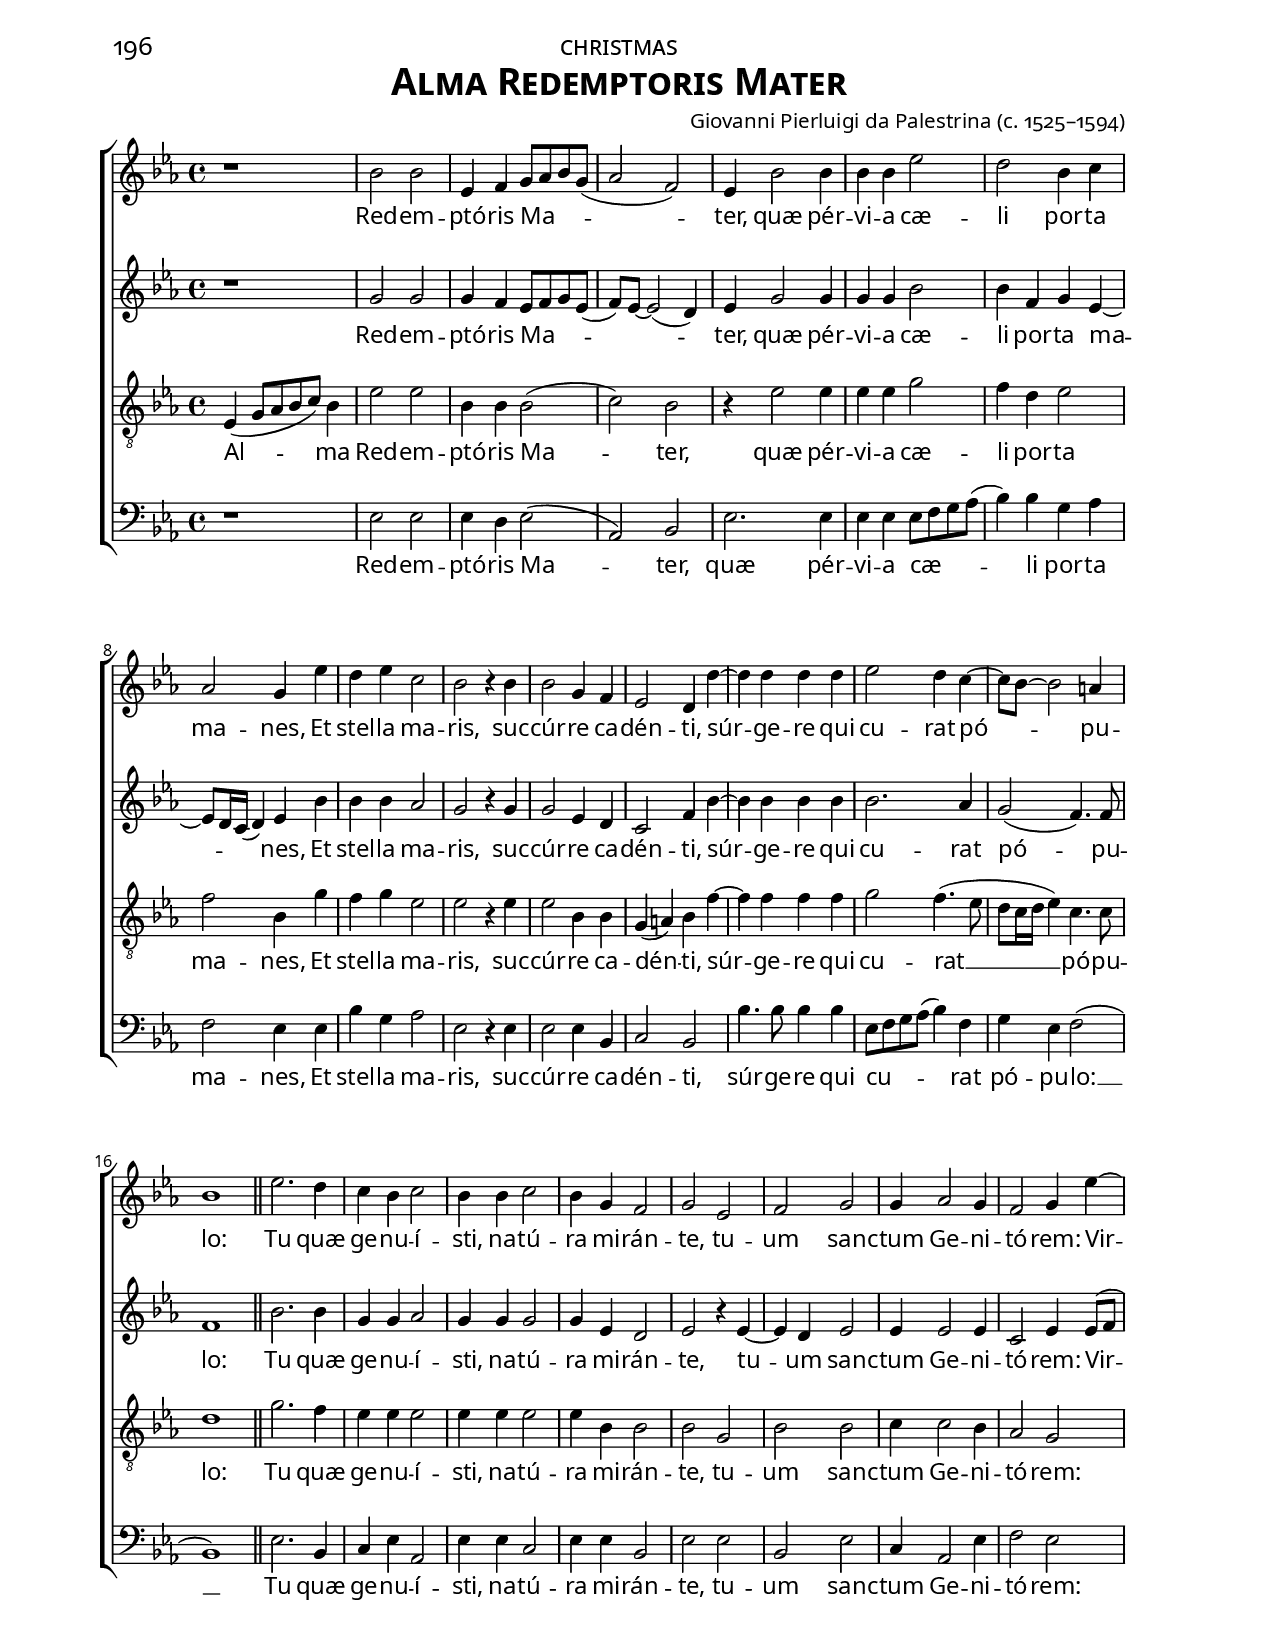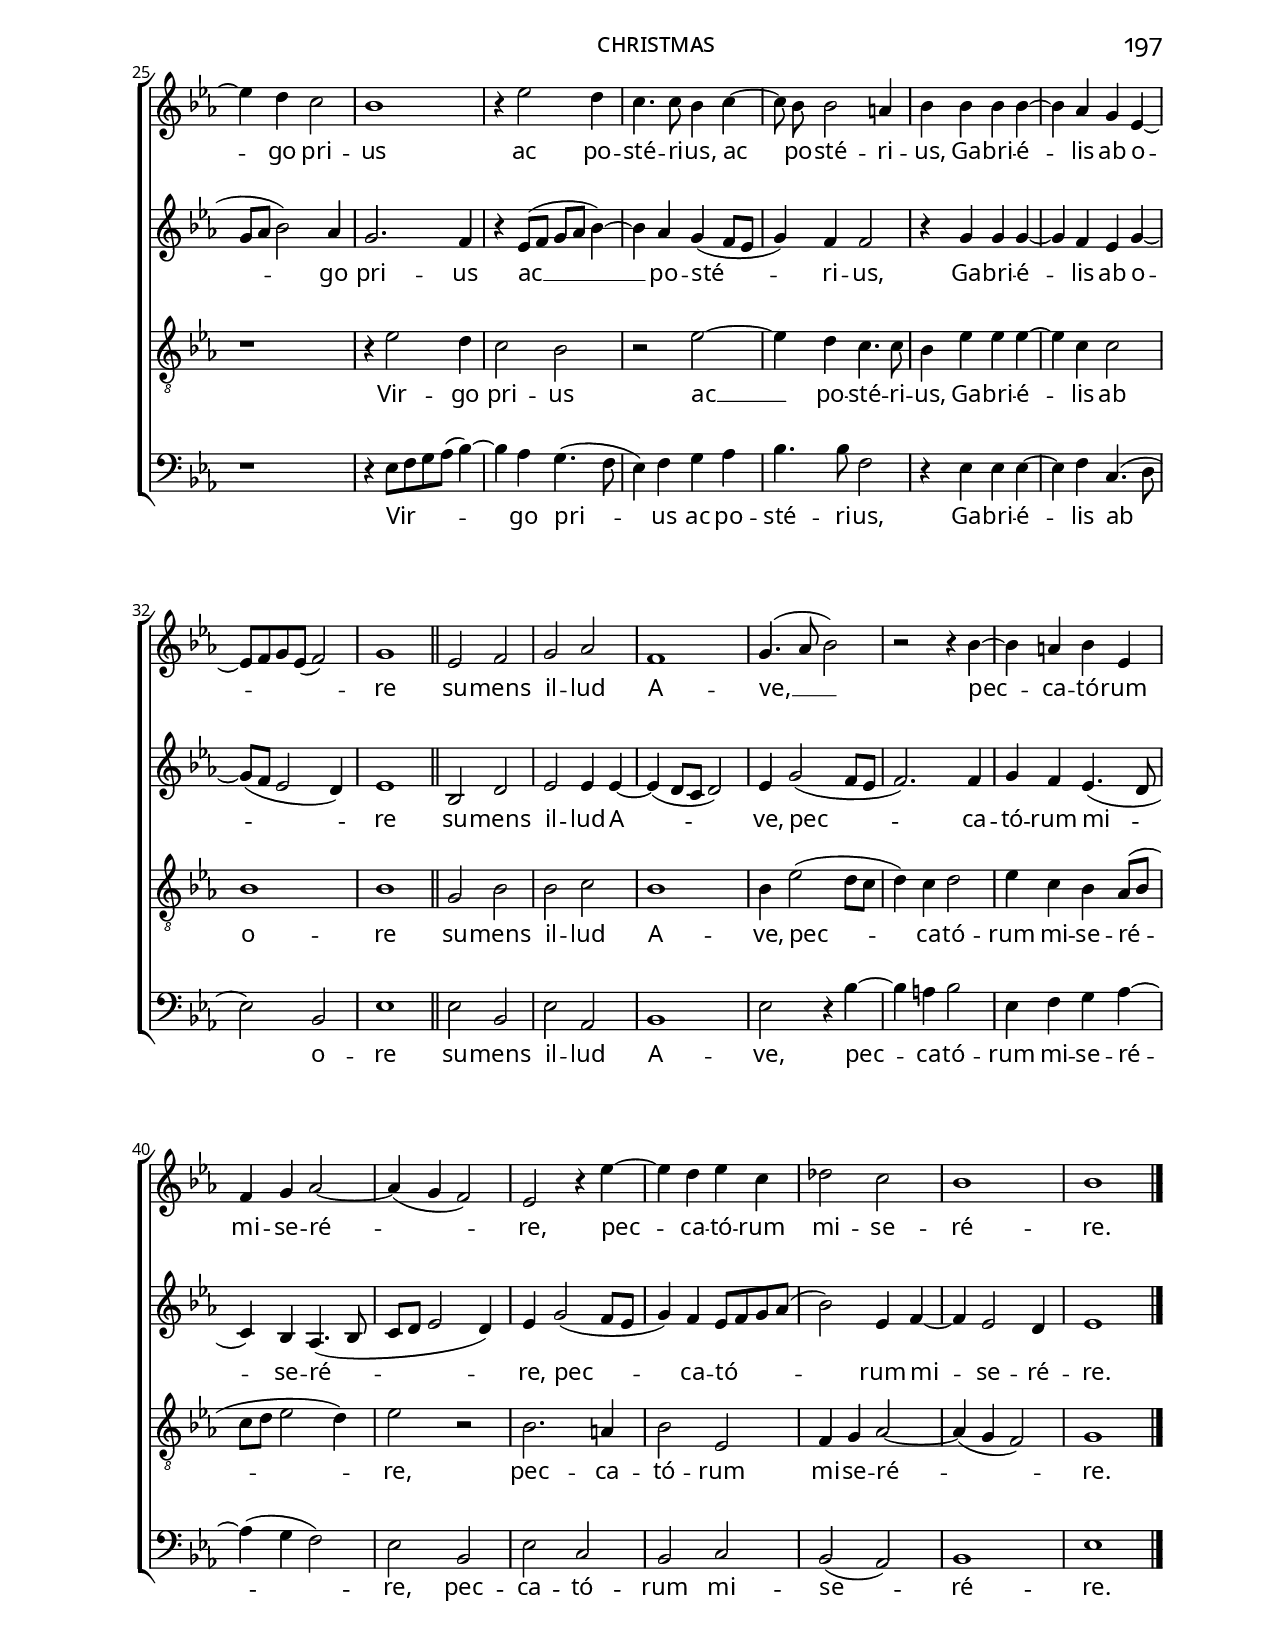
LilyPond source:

\version "2.14.2"
\include "util.ly"
\header {
  title = \markup{\override #'(font-name . "Garamond Premier Pro Semibold"){ \abs-fontsize #18 \smallCapsOldStyle"Alma Redemptoris Mater"}}
  composer = \markup\oldStyleNum"Giovanni Pierluigi da Palestrina (c. 1525–1594)"
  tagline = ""
}
\paper {
  %print-all-headers = ##t
  paper-height = 11\in
  paper-width = 8.5\in
  indent = 0\in
  %system-system-spacing = #'((basic-distance . 10) (padding . 0))
  system-system-spacing =
    #'((basic-distance . 0)
       (minimum-distance . 0)
       (padding . -3)
       (stretchability . 100))
%  top-markup-spacing =
%    #'((basic-distance . 0)
%       (minimum-distance . 0)
%       (padding . 0)
%       (stretchability . 0))
  ragged-last-bottom = ##f
  ragged-bottom = ##f
  two-sided = ##t
  inner-margin = 1\in
  outer-margin = 0.75\in
  top-margin = 0.26\in
  bottom-margin = 0.25\in
  first-page-number = #196
  print-first-page-number = ##t
  headerLine = \markup{\override #'(font-name . "Garamond Premier Pro") \smallCapsOldStyle"christmas"}
  oddHeaderMarkup = \markup\fill-line{
     \override #'(font-name . "Garamond Premier Pro")\abs-fontsize #12.5
     \combine 
        \fill-line{"" \on-the-fly #print-page-number-check-first
        \oldStylePageNum""
        }
        \fill-line{\headerLine}
  }
  evenHeaderMarkup = \markup {
     \override #'(font-name . "Garamond Premier Pro")\abs-fontsize #12.5
     \combine
        \on-the-fly #print-page-number-check-first
        \oldStylePageNum""
        \fill-line{\headerLine}
  }
}
#(set-global-staff-size 18) \paper{ #(define fonts (make-pango-font-tree "Garamond Premier Pro" "Garamond Premier Pro" "Garamond Premier Pro" (/ 18 20))) }
global = {
  \key ees \major
  \time 4/4
  \dynamicUp
  %\set crescendoSpanner = #'dashed-line
  %\set midiInstrument = "recorder"
  \autoBeamOff
  \override DynamicTextSpanner #'style = #'none
}

sopMusic = \relative c' {
	r1 |
  bes'2 bes |
  ees,4 f g8[ aes bes g]( |
  aes2 f) |
  ees4 bes'2 bes4 |
  bes bes ees2 |
  d2 bes4 c |
  
  aes2 g4 ees' |
  d ees c2 |
  bes2 r4 bes |
  bes2 g4 f |
  ees2 d4 d'~ |
  d d d d |
  
  ees2 d4 c~ |
  c8[ bes]~ bes2 a4 |
  bes1 \bar"||"
  ees2. d4 |
  c bes c2 |
  bes4 bes c2 |
  bes4 g f2 |
  g ees |
  f g |
  
  %page2
  g4 aes2 g4 |
  f2 g4 ees'~ |
  ees d c2 |
  bes1 |
  r4 ees2 d4 |
  c4. c8 bes4 c~ |
  c8 bes bes2 a4 |
  
  bes bes bes bes~ |
  bes aes g ees~ |
  ees8[ f g ees]( f2) |
  g1 \bar"||"
  ees2 f |
  g aes |
  f1 |
  g4.( aes8 bes2) |
  r2 r4 bes~ |
  
  bes a bes ees, |
  f g aes2~ |
  aes4( g f2) |
  ees2 r4 ees'~ |
  ees d ees c |
  des2 c |
  bes1 |
  bes \bar"|."
}
sopWords = \lyricmode {
  Red -- em -- ptó -- ris Ma -- ter, quæ pér -- vi -- a cæ -- li por -- ta ma -- nes,
  Et stel -- la ma -- ris, suc -- cúr -- re ca -- dén -- ti,
  súr -- ge -- re qui cu -- rat pó -- pu -- lo:
  Tu quæ ge -- nu -- í -- sti, na -- tú -- ra mi -- rán -- te, tu -- um san -- ctum Ge -- ni -- tó -- rem:
  Vir -- go pri -- us ac po -- sté -- ri -- us, 
    ac po -- sté -- ri -- us, 
  Ga -- bri -- é -- lis ab o -- re
  su -- mens il -- lud A -- ve, __ pec -- ca -- tó -- rum mi -- se -- ré -- re,
    pec -- ca -- tó -- rum mi -- se -- ré -- re.
}

altoMusic = \relative c' {
  r1 |
  g'2 g |
  g4 f ees8[ f g ees]( |
  f)[ ees]~ ees2( d4) |
  ees4 g2 g4 |
  g g bes2 |
  bes4 f g ees~ |
  
  ees8[ d16 c]( d4) ees bes' |
  bes bes aes2 |
  g2 r4 g |
  g2 ees4 d |
  c2 f4 bes~ |
  bes bes bes bes |
  
  bes2. aes4 |
  g2( f4.) f8 |
  f1 \bar"||"
  bes2. bes4 |
  g g aes2 |
  g4 g g2 |
  g4 ees d2 |
  ees r4 ees~ |
  ees d ees2 |
  
  %page2
  ees4 ees2 ees4 |
  c2 ees4 ees8[( f] |
  g[ aes] bes2) aes4 |
  g2. f4 |
  r4 ees8([ f] g[ aes] bes4)~ |
  bes aes g( f8[ ees] |
  g4) f f2 |
  
  r4 g g g~ |
  g f ees g~ |
  g8[( f] ees2 d4) |
  ees1 \bar"||"
  bes2 d |
  ees ees4 ees~ |
  ees( d8[ c] d2) |
  ees4 g2( f8[ ees] |
  f2.) f4 |
  
  g4 f ees4.( d8 |
  c4) bes aes4.( bes8 |
  c[ d] ees2 d4) |
  ees4 g2( f8[ ees] |
  g4) f ees8[ f g aes]( |
  bes2) ees,4 f~ |
  f ees2 d4 |
  ees1 \bar"|."
}
altoWords = \lyricmode {
  Red -- em -- ptó -- ris Ma -- ter, quæ pér -- vi -- a cæ -- li por -- ta ma -- nes,
  Et stel -- la ma -- ris, suc -- cúr -- re ca -- dén -- ti,
  súr -- ge -- re qui cu -- rat pó -- pu -- lo:
  Tu quæ ge -- nu -- í -- sti, na -- tú -- ra mi -- rán -- te, tu -- um san -- ctum Ge -- ni -- tó -- rem:
  Vir -- go pri -- us ac __ po -- sté -- ri -- us, 
  Ga -- bri -- é -- lis ab o -- re
  su -- mens il -- lud A -- ve, pec -- ca -- tó -- rum mi -- se -- ré -- re,
    pec -- ca -- tó -- rum mi -- se -- ré -- re.
}

tenorMusic = \relative c' {
  ees,4( g8[ aes bes c]) bes4 |
  ees2 ees |
  bes4 bes bes2( |
  c) bes |
  r4 ees2 ees4 |
  ees ees g2 |
  f4 d ees2 |
  
  f2 bes,4 g' |
  f g ees2 |
  ees r4 ees |
  ees2 bes4 bes |
  g( a) bes f'~ |
  f f f f |
  
  g2 f4.( ees8 |
  d[ c16 d] ees4) c4. c8 |
  d1 \bar"||"
  g2. f4 |
  ees ees ees2 |
  ees4 ees ees2 |
  ees4 bes bes2 |
  bes g |
  bes bes |
  
  %page2
  c4 c2 bes4 |
  aes2 g |
  r1 |
  r4 ees'2 d4 |
  c2 bes |
  r2 ees~ |
  ees4 d c4. c8 |
  
  bes4 ees ees ees~ |
  ees c c2 |
  bes1 |
  bes \bar"||"
  g2 bes |
  bes c |
  bes1 |
  bes4 ees2( d8[ c] |
  d4) c d2 |
  
  ees4 c bes aes8([ bes] |
  c[ d] ees2 d4) |
  ees2 r |
  bes2. a4 |
  bes2 ees, |
  f4 g aes2~ |
  aes4( g f2) |
  g1 \bar"|."
}

tenorWords = \lyricmode {
  Al -- ma Red -- em -- ptó -- ris Ma -- ter, quæ pér -- vi -- a cæ -- li por -- ta ma -- nes,
  Et stel -- la ma -- ris, suc -- cúr -- re ca -- dén -- ti,
  súr -- ge -- re qui cu -- rat __ pó -- pu -- lo:
  Tu quæ ge -- nu -- í -- sti, na -- tú -- ra mi -- rán -- te, tu -- um san -- ctum Ge -- ni -- tó -- rem:
  Vir -- go pri -- us ac __ po -- sté -- ri -- us,
  Ga -- bri -- é -- lis ab o -- re
  su -- mens il -- lud A -- ve, pec -- ca -- tó -- rum mi -- se -- ré -- re,
    pec -- ca -- tó -- rum mi -- se -- ré -- re.
}

bassMusic = \relative c' {
  r1 |
  ees,2 ees |
  ees4 d ees2( |
  aes,) bes |
  ees2. ees4 |
  ees ees ees8[ f g aes]( |
  bes4) bes g aes |
  
  f2 ees4 ees |
  bes' g aes2 |
  ees r4 ees |
  ees2 ees4 bes |
  c2 bes |
  bes'4. bes8 bes4 bes |
  
  ees,8[ f g aes]( bes4) f |
  g4 ees f2( |
  bes,1) \bar"||"
  ees2. bes4 |
  c ees aes,2 |
  ees'4 ees c2 |
  ees4 ees bes2 |
  ees ees |
  bes ees |
  
  %page2
  c4 aes2 ees'4 |
  f2 ees |
  r1 |
  r4 ees8[ f g aes]( bes4)~ |
  bes aes g4.( f8 |
  ees4) f g aes |
  bes4. bes8 f2 |
  
  r4 ees ees ees~ |
  ees f c4.( d8 |
  ees2) bes |
  ees1 \bar"||"
  ees2 bes |
  ees aes, |
  bes1 |
  ees2 r4 bes'~ |
  bes a bes2 |
  
  ees,4 f g aes~ |
  aes( g f2) |
  ees bes |
  ees c |
  bes c |
  bes( aes) |
  bes1 |
  ees \bar"|."
}
bassWords = \lyricmode {
  Red -- em -- ptó -- ris Ma -- ter, quæ pér -- vi -- a cæ -- li por -- ta ma -- nes,
  Et stel -- la ma -- ris, suc -- cúr -- re ca -- dén -- ti,
  súr -- ge -- re qui cu -- rat pó -- pu -- lo: __
  Tu quæ ge -- nu -- í -- sti, na -- tú -- ra mi -- rán -- te, tu -- um san -- ctum Ge -- ni -- tó -- rem:
  Vir -- go pri -- us ac po -- sté -- ri -- us, Ga -- bri -- é -- lis ab o -- re
  su -- mens il -- lud A -- ve, pec -- ca -- tó -- rum mi -- se -- ré -- re,
    pec -- ca -- tó -- rum mi -- se -- ré -- re.
}

pianoRH = \relative c' {
}
pianoLH = \relative c' {
}

\score {
<<
    \new ChoirStaff <<
    \new Staff = sop <<
      \new Voice = "sopranos" { \global \sopMusic }
    >>
    \new Lyrics = "sopranos"  \lyricsto "sopranos" \sopWords
    \new Staff = alt <<
      \new Voice = "altos" { \global \altoMusic }
    >>
    \new Lyrics = "altos"  \lyricsto "altos" \altoWords
    \new Staff = ten <<
      \clef "treble_8"
      \new Voice = "tenors" { \global \tenorMusic }
    >>
    \new Lyrics = "tenors" \lyricsto "tenors" \tenorWords
    \new Staff = bas <<
      \clef bass
      \new Voice = "basses" { \global \bassMusic }
    >>
    \new Lyrics = "basses" \lyricsto "basses" \bassWords
  >>
%    \new PianoStaff << \new Staff { \new Voice { \pianoRH } } \new Staff { \clef "bass" \pianoLH } >>
  >>
  \layout {
  \context {
    \Lyrics
    \override LyricText #'font-size = #1.3
  }
    \context {
      \Lyrics
      \override LyricText #'font-size = #1.3
      %\override VerticalAxisGroup #'staff-affinity = #0
    }
    \context {
      \Score
      \override SpacingSpanner #'base-shortest-duration = #(ly:make-moment 1 8)
      \override SpacingSpanner #'common-shortest-duration = #(ly:make-moment 1 4)
    }
    \context {
      % Remove all empty staves
      \Staff \RemoveEmptyStaves \override VerticalAxisGroup #'remove-first = ##t
      
      \override VerticalAxisGroup #'staff-staff-spacing =
      #'((basic-distance . 2)
         (minimum-distance . 0)
         (padding . 2)
         (stretchability . 60))
    }
    \context {
      \Lyrics
      \override LyricText #'X-offset = #center-on-word
    }
  }
}

